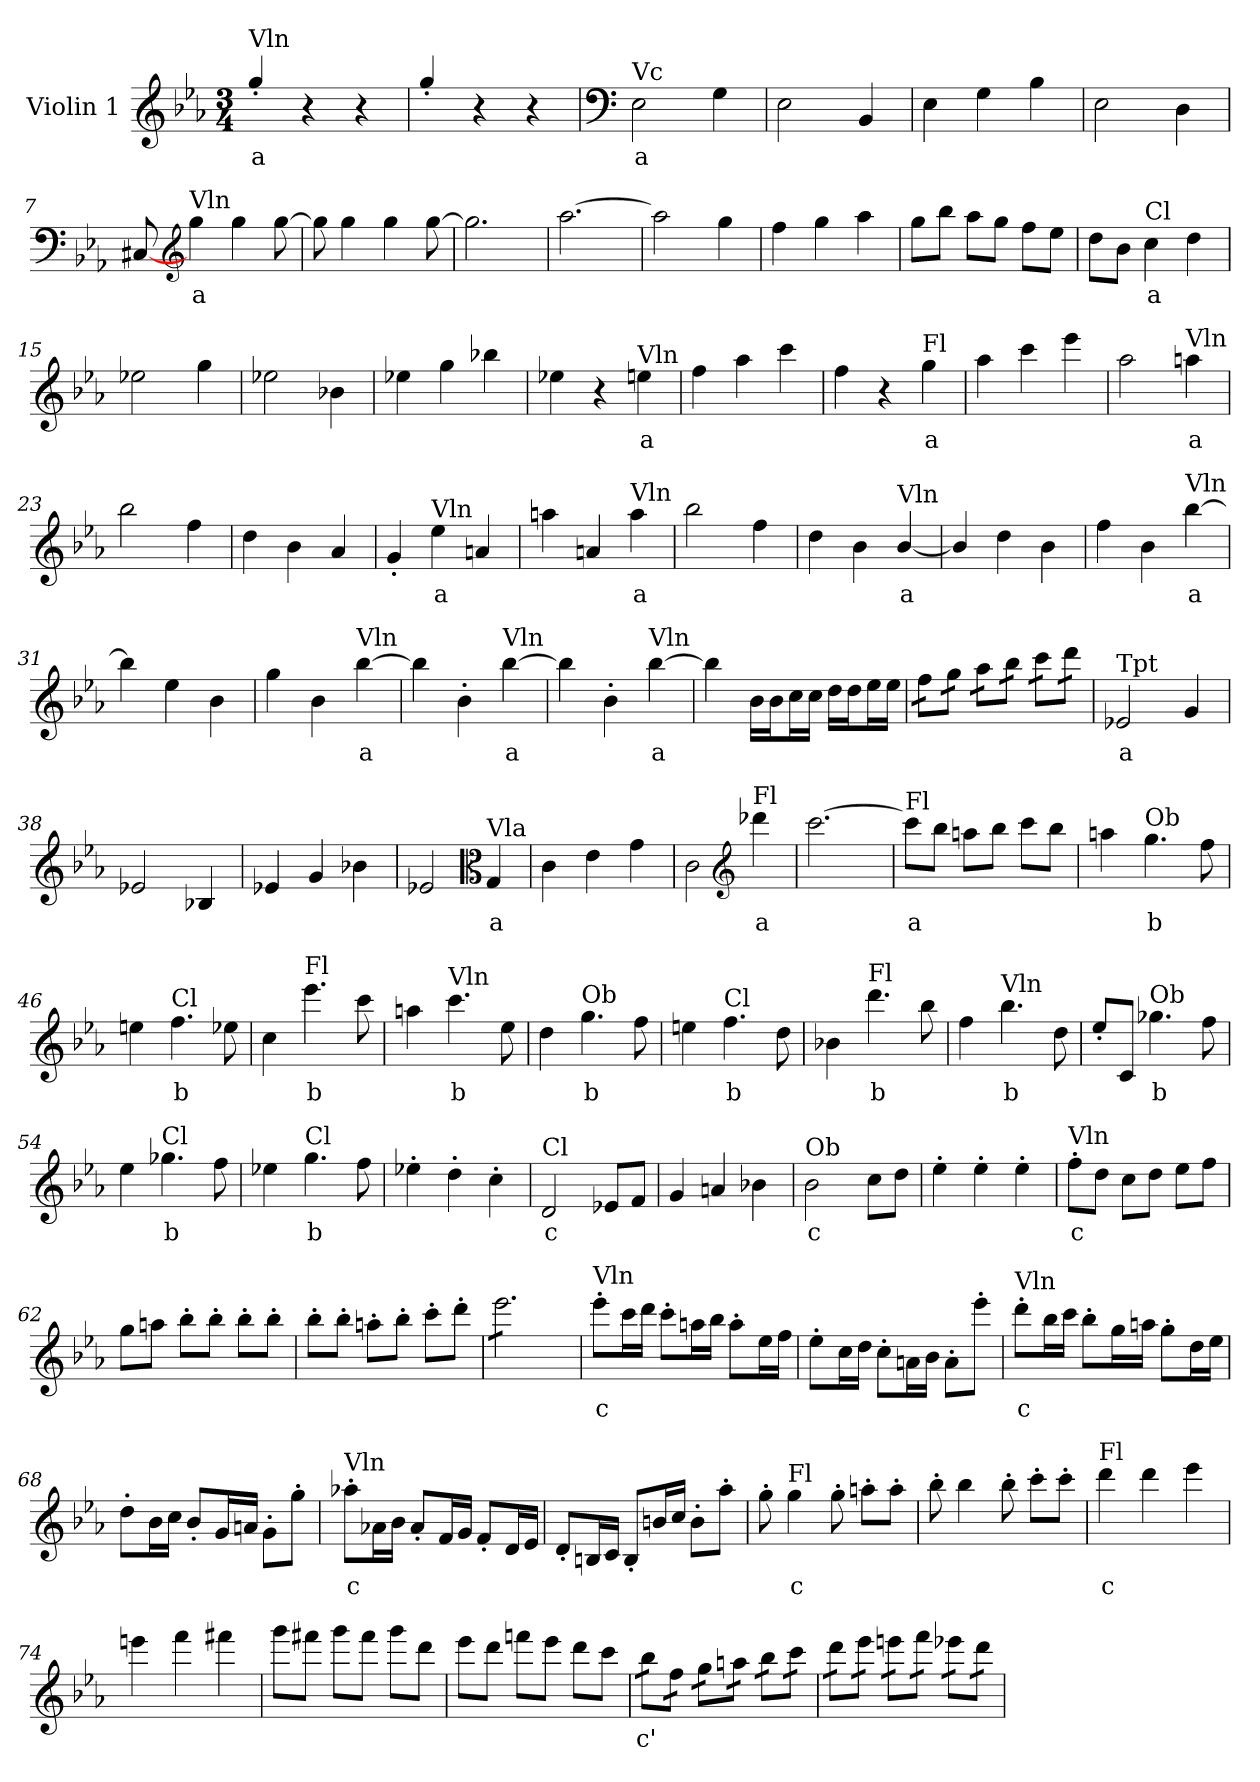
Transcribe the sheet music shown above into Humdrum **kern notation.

**kern	**text
*part1	*part1
*staff1	*staff1
*I"Violin 1	*
*I'Vln 1	*
*clefG2	*
*k[b-e-a-]	*
*M3/4	*
=1	=1
!LO:TX:a:t=Vln	!
!	!LO:LY:b:color=#FF0000
4gg'/	a
4r	.
4r	.
=2	=2
4gg'/	.
4r	.
4r	.
=3	=3
*clefF4	*
!LO:TX:a:t=Vc	!
!	!LO:LY:b:color=#FF0000
2E-	a
4G	.
=4	=4
2E-	.
4BB-	.
=5	=5
4E-	.
4G	.
4B-	.
=6	=6
2E-	.
4D	.
=7	=7
[8C#X	.
*clefG2	*
!LO:TX:a:t=Vln	!
!	!LO:LY:b:color=#FF0000
4gg	a
4gg	.
[8gg	.
=8	=8
8gg]	.
4gg	.
4gg	.
[8gg	.
=9	=9
2.gg]	.
=10	=10
[2.aa-	.
=11	=11
2aa-]	.
4gg	.
=12	=12
4ff	.
4gg	.
4aa-	.
!!LO:PB:g=z
=13	=13
8gg\L	.
8bb-\J	.
8aa-\L	.
8gg\J	.
8ff\L	.
8ee-\J	.
=14	=14
8dd\L	.
8b-\J	.
!LO:TX:a:t=Cl	!
!	!LO:LY:b:color=#FF0000
4cc	a
4dd	.
=15	=15
2ee-X	.
4gg	.
=16	=16
2ee-X	.
4b-X	.
=17	=17
4ee-X	.
4gg	.
4bb-X	.
=18	=18
4ee-X	.
4r	.
!LO:TX:a:t=Vln	!
!	!LO:LY:b:color=#FF0000
4een	a
=19	=19
4ff	.
4aa-	.
4ccc	.
=20	=20
4ff	.
4r	.
!LO:TX:a:t=Fl	!
!	!LO:LY:b:color=#FF0000
4gg	a
=21	=21
4aa-	.
4ccc	.
4eee-	.
=22	=22
2aa-	.
!LO:TX:a:t=Vln	!
!	!LO:LY:b:color=#FF0000
4aan	a
!!LO:PB:g=z
=23	=23
2bb-	.
4ff	.
=24	=24
4dd	.
4b-	.
4a-	.
=25	=25
4g'	.
!LO:TX:a:t=Vln	!
!	!LO:LY:b:color=#FF0000
4ee-	a
4an	.
=26	=26
4aan	.
4an	.
!LO:TX:a:t=Vln	!
!	!LO:LY:b:color=#FF0000
4aa	a
=27	=27
2bb-	.
4ff	.
=28	=28
4dd	.
4b-	.
!LO:TX:a:t=Vln	!
!	!LO:LY:b:color=#FF0000
[4b-/	a
=29	=29
4b-/]	.
4dd	.
4b-	.
=30	=30
4ff	.
4b-	.
!LO:TX:a:t=Vln	!
!	!LO:LY:b:color=#FF0000
[4bb-\	a
=31	=31
4bb-\]	.
4ee-	.
4b-	.
=32	=32
4gg	.
4b-	.
!LO:TX:a:t=Vln	!
!	!LO:LY:b:color=#FF0000
[4bb-\	a
=33	=33
4bb-\]	.
4b-'	.
!LO:TX:a:t=Vln	!
!	!LO:LY:b:color=#FF0000
[4bb-\	a
=34	=34
4bb-\]	.
4b-'	.
!LO:TX:a:t=Vln	!
!	!LO:LY:b:color=#FF0000
[4bb-\	a
!!LO:PB:g=z
=35	=35
4bb-\]	.
16b-\LL	.
16b-\J	.
16cc\L	.
16cc\JJ	.
16dd\LL	.
16dd\J	.
16ee-\L	.
16ee-\JJ	.
=36	=36
*tremolo	*
16ff\LL	.
16ff\	.
16gg\	.
16gg\JJ	.
16aa-\LL	.
16aa-\	.
16bb-\	.
16bb-\JJ	.
16ccc\LL	.
16ccc\	.
16ddd\	.
16ddd\JJ	.
*Xtremolo	*
=37	=37
!LO:TX:a:t=Tpt	!
!	!LO:LY:b:color=#FF0000
2e-X	a
4g	.
=38	=38
2e-X	.
4B-X	.
=39	=39
4e-X	.
4g	.
4b-X	.
=40	=40
2e-X	.
*clefC3	*
!LO:TX:a:t=Vla	!
!	!LO:LY:b:color=#FF0000
4G	a
=41	=41
4c	.
4e-	.
4g	.
=42	=42
2c	.
*clefG2	*
!LO:TX:a:t=Fl	!
!	!LO:LY:b:color=#FF0000
4ddd-X	a
=43	=43
[2.ccc	.
!!LO:PB:g=z
=44	=44
!LO:TX:a:t=Fl	!
!	!LO:LY:b:color=#FF0000
8ccc\L]	a
8bb-\J	.
8aan\L	.
8bb-\J	.
8ccc\L	.
8bb-\J	.
=45	=45
4aan	.
!LO:TX:a:t=Ob	!
!	!LO:LY:b:color=#FF0000
4.gg	b
8ff	.
=46	=46
4een	.
!LO:TX:a:t=Cl	!
!	!LO:LY:b:color=#FF0000
4.ff	b
8ee-X	.
=47	=47
4cc	.
!LO:TX:a:t=Fl	!
!	!LO:LY:b:color=#FF0000
4.eee-	b
8ccc	.
=48	=48
4aan	.
!LO:TX:a:t=Vln	!
!	!LO:LY:b:color=#FF0000
4.ccc	b
8ee-	.
=49	=49
4dd	.
!LO:TX:a:t=Ob	!
!	!LO:LY:b:color=#FF0000
4.gg	b
8ff	.
=50	=50
4een	.
!LO:TX:a:t=Cl	!
!	!LO:LY:b:color=#FF0000
4.ff	b
8dd	.
!!LO:PB:g=z
=51	=51
4b-X	.
!LO:TX:a:t=Fl	!
!	!LO:LY:b:color=#FF0000
4.ddd	b
8bb-	.
=52	=52
4ff	.
!LO:TX:a:t=Vln	!
!	!LO:LY:b:color=#FF0000
4.bb-	b
8dd	.
=53	=53
8ee-'/L	.
8c/J	.
!LO:TX:a:t=Ob	!
!	!LO:LY:b:color=#FF0000
4.gg-X	b
8ff	.
=54	=54
4ee-	.
!LO:TX:a:t=Cl	!
!	!LO:LY:b:color=#FF0000
4.gg-X	b
8ff	.
=55	=55
4ee-X	.
!LO:TX:a:t=Cl	!
!	!LO:LY:b:color=#FF0000
4.gg	b
8ff	.
=56	=56
4ee-X'	.
4dd'	.
4cc'	.
=57	=57
!LO:TX:a:t=Cl	!
!	!LO:LY:b:color=#FF0000
2d	c
8e-X/L	.
8f/J	.
=58	=58
4g	.
4a	.
4b-X	.
=59	=59
!LO:TX:a:t=Ob	!
!	!LO:LY:b:color=#FF0000
2b-	c
8cc\L	.
8dd\J	.
!!LO:PB:g=z
=60	=60
4ee-'	.
4ee-'	.
4ee-'	.
=61	=61
!LO:TX:a:t=Vln	!
!	!LO:LY:b:color=#FF0000
8ff'\L	c
8dd\J	.
8cc\L	.
8dd\J	.
8ee-\L	.
8ff\J	.
=62	=62
8gg\L	.
8aan\J	.
8bb-'\L	.
8bb-'\J	.
8bb-'\L	.
8bb-'\J	.
=63	=63
8bb-'\L	.
8bb-'\J	.
8aan'\L	.
8bb-'\J	.
8ccc'\L	.
8ddd'\J	.
=64	=64
*tremolo	*
8eee-L	.
8eee-	.
8eee-	.
8eee-	.
8eee-	.
8eee-J	.
*Xtremolo	*
=65	=65
!LO:TX:a:t=Vln	!
!	!LO:LY:b:color=#FF0000
8eee-'\L	c
16ccc\L	.
16ddd\JJ	.
8ccc'\L	.
16aan\L	.
16bb-\JJ	.
8aa'\L	.
16ee-\L	.
16ff\JJ	.
!!LO:PB:g=z
=66	=66
8ee-'\L	.
16cc\L	.
16dd\JJ	.
8cc'\L	.
16an\L	.
16b-\JJ	.
8a'\L	.
8eee-'\J	.
=67	=67
!LO:TX:a:t=Vln	!
!	!LO:LY:b:color=#FF0000
8ddd'\L	c
16bb-\L	.
16ccc\JJ	.
8bb-'\L	.
16gg\L	.
16aan\JJ	.
8gg'\L	.
16dd\L	.
16ee-\JJ	.
=68	=68
8dd'\L	.
16b-\L	.
16cc\JJ	.
8b-'/L	.
16g/L	.
16an/JJ	.
8g'\L	.
8gg'\J	.
=69	=69
!LO:TX:a:t=Vln	!
!	!LO:LY:b:color=#FF0000
8aa-X'\L	c
16a-X\L	.
16b-\JJ	.
8a-'/L	.
16f/L	.
16g/JJ	.
8f'/L	.
16d/L	.
16e-/JJ	.
=70	=70
8d'/L	.
16Bn/L	.
16c/JJ	.
8B'/L	.
16bn/L	.
16cc/JJ	.
8b'\L	.
8aa-'\J	.
=71	=71
8gg'	.
!LO:TX:a:t=Fl	!
!	!LO:LY:b:color=#FF0000
4gg	c
8gg'	.
8aan'\L	.
8aa'\J	.
!!LO:PB:g=z
=72	=72
8bb-'	.
4bb-	.
8bb-'	.
8ccc'\L	.
8ccc'\J	.
=73	=73
!LO:TX:a:t=Fl	!
!	!LO:LY:b:color=#FF0000
4ddd	c
4ddd	.
4eee-	.
=74	=74
4eeen	.
4fff	.
4fff#X	.
=75	=75
8ggg\L	.
8fff#X\J	.
8ggg\L	.
8fff#\J	.
8ggg\L	.
8ddd\J	.
=76	=76
8eee-\L	.
8ddd\J	.
8fffn\L	.
8eee-\J	.
8ddd\L	.
8ccc\J	.
!!LO:PB:g=z
=77	=77
!LO:TX:a:t=Vln	!
!	!LO:LY:b:color=#FF0000
*tremolo	*
16bb-\LL	c'
16bb-\	.
16ff\	.
16ff\JJ	.
16gg\LL	.
16gg\	.
16aan\	.
16aan\JJ	.
16bb-\LL	.
16bb-\	.
16ccc\	.
16ccc\JJ	.
=78	=78
16ddd\LL	.
16ddd\	.
16eee-\	.
16eee-\JJ	.
16eeen\LL	.
16eeen\	.
16fff\	.
16fff\JJ	.
16eee-X\LL	.
16eee-X\	.
16ddd\	.
16ddd\JJ	.
*Xtremolo	*
=	=
*-	*-
